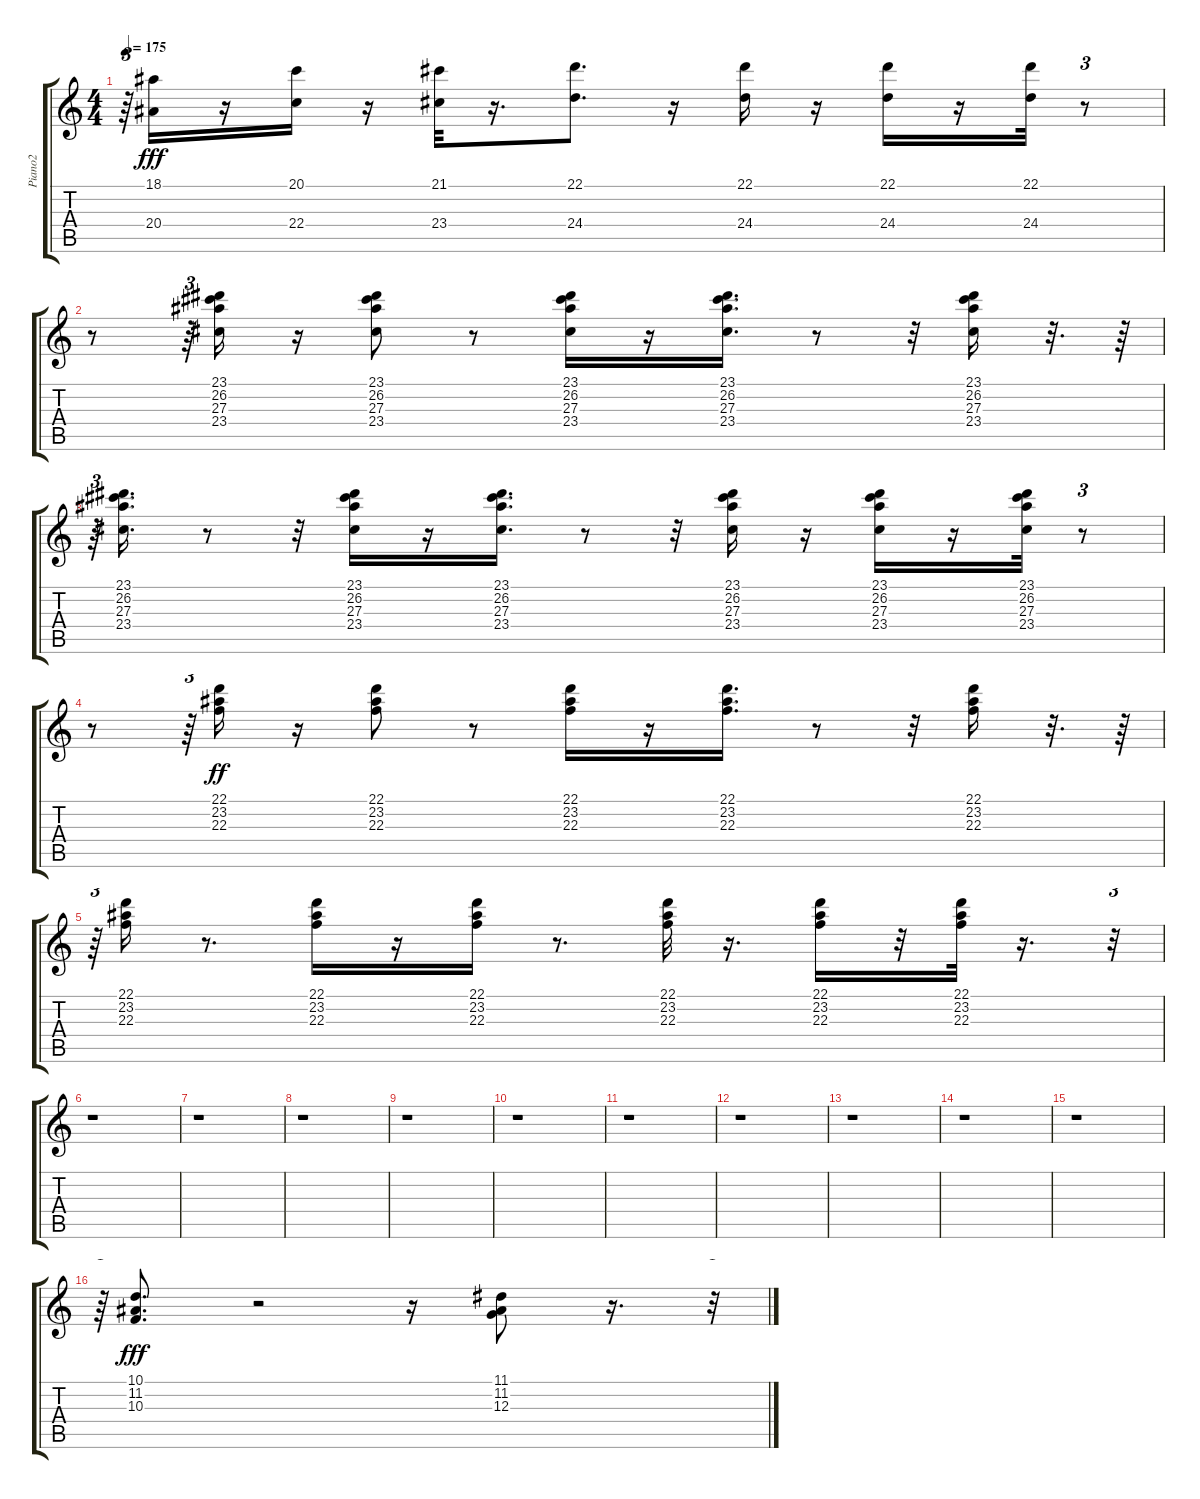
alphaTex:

\track ("Piano2" "Piano2") {instrument electricpiano1}
\staff {score tabs}
\tuning (E4 B3 G3 D3 A2 E2) {hide}
\ts (4 4)
\tempo 175
\clef g2
\ks c
r.64{tu (3 2) dy fff} (18.1 20.4).16 r.16 (20.1 22.4).16 r.16 (21.1 23.4).32 r.16{d} (22.1 24.4).8{d} r.16 (22.1 24.4).16 r.16 (22.1 24.4).16 r.16 (22.1 24.4).32 r.8{tu (3 2)} |
r.8 r.64{tu (3 2)} (23.1 26.2 27.3 23.4).16 r.16 (23.1 26.2 27.3 23.4).8 r.8 (23.1 26.2 27.3 23.4).16 r.16 (23.1 26.2 27.3 23.4).16{d} r.8 r.32 (23.1 26.2 27.3 23.4).16 r.32{d} r.64 |
r.64{tu (3 2)} (23.1 26.2 27.3 23.4).16{d} r.8 r.32 (23.1 26.2 27.3 23.4).16 r.16 (23.1 26.2 27.3 23.4).16{d} r.8 r.32 (23.1 26.2 27.3 23.4).16 r.16 (23.1 26.2 27.3 23.4).16 r.16 (23.1 26.2 27.3 23.4).32 r.8{tu (3 2)} |
r.8 r.64{tu (3 2)} (22.1 23.2 22.3).16{dy ff} r.16 (22.1 23.2 22.3).8 r.8 (22.1 23.2 22.3).16 r.16 (22.1 23.2 22.3).16{d} r.8 r.32 (22.1 23.2 22.3).16 r.32{d} r.64 |
r.64{tu (3 2)} (22.1 23.2 22.3).16 r.8{d} (22.1 23.2 22.3).16 r.16 (22.1 23.2 22.3).16 r.8{d} (22.1 23.2 22.3).32 r.16{d} (22.1 23.2 22.3).16 r.32 (22.1 23.2 22.3).32 r.16{d} r.32{tu (3 2)} |
r.1 |
r.1 |
r.1 |
r.1 |
r.1 |
r.1 |
r.1 |
r.1 |
r.1 |
r.1 |
r.64{tu (3 2)} (10.1 11.2 10.3).8{d dy fff} r.2 r.16 (11.1 11.2 12.3).8 r.16{d} r.32{tu (3 2)}
